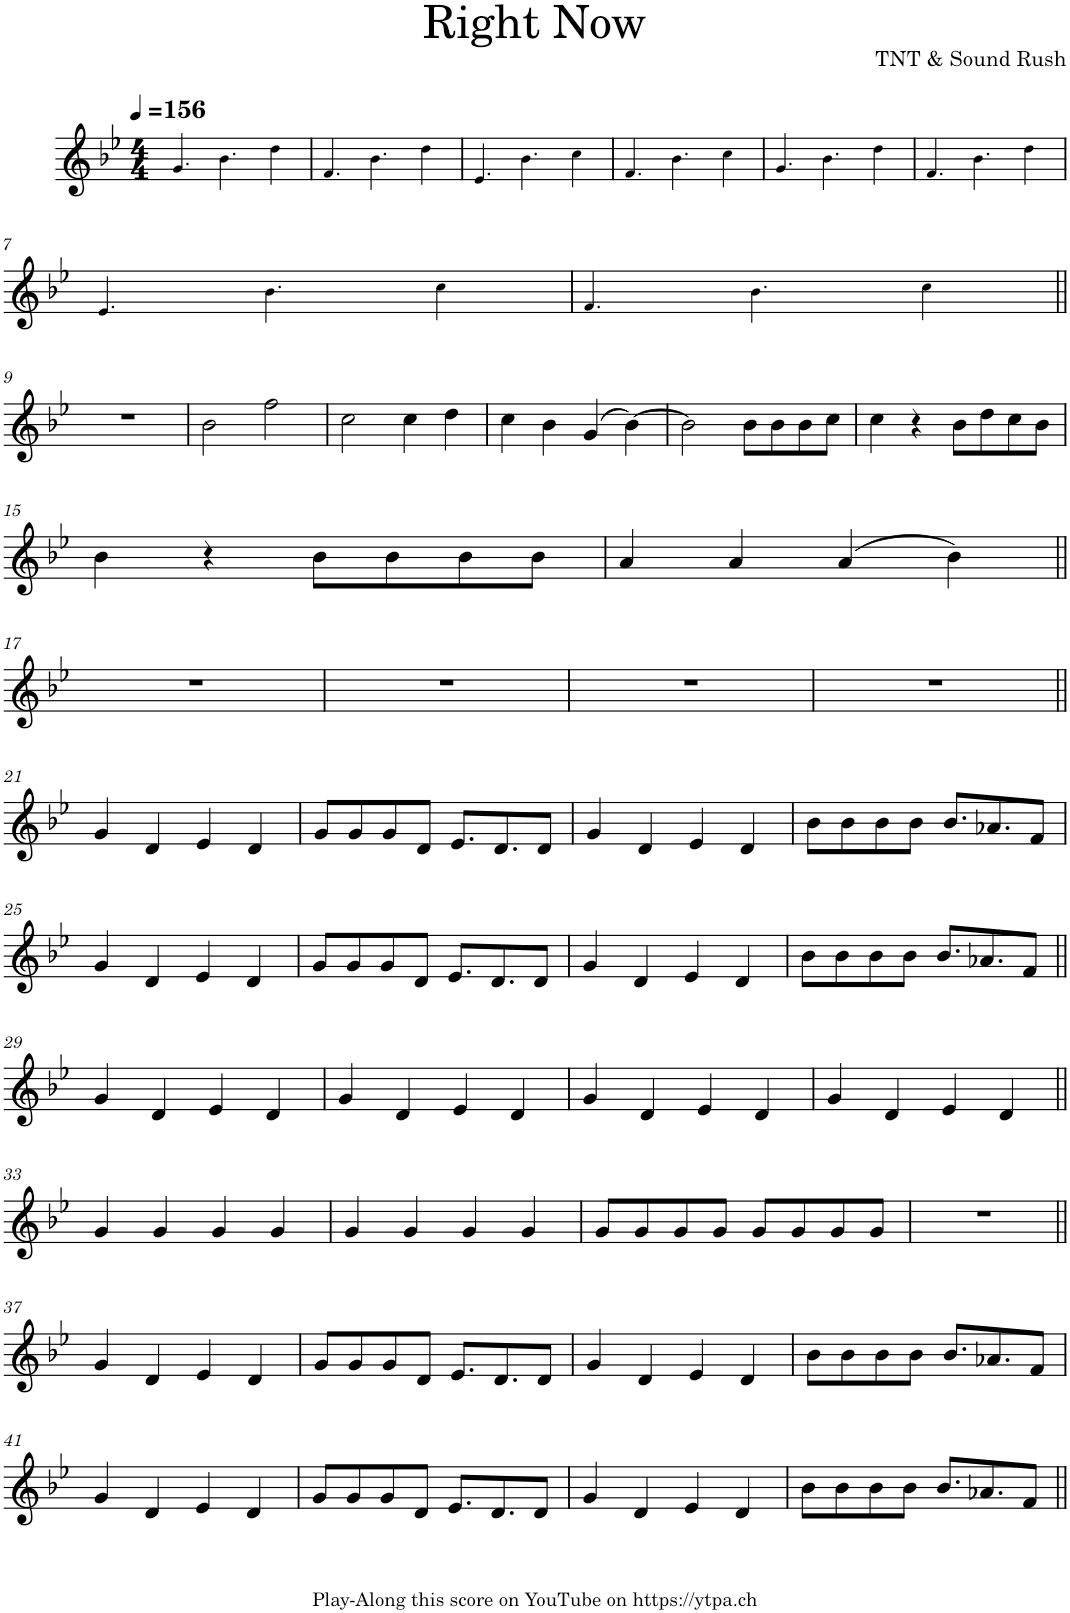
**kern
*part1
*staff1
*I"Piano
*I'Pno.
*clefG2
*k[b-e-]
*M4/4
*MM156
=1
4.g!/
4.b-!\
4dd!\
=2
4.f!/
4.b-!\
4dd!\
=3
4.e-!/
4.b-!\
4cc!\
=4
4.f!/
4.b-!\
4cc!\
=5
4.g!/
4.b-!\
4dd!\
=6
4.f!/
4.b-!\
4dd!\
!!LO:LB:g=z
=7
4.e-!/
4.b-!\
4cc!\
=8
4.f!/
4.b-!\
4cc!\
!!LO:LB:g=z
=9||
1r
=10
2b-\
2ff\
=11
2cc\
4cc\
4dd\
=12
4cc\
4b-\
(4g/
[4b-\)
=13
2b-\]
8b-\L
8b-\
8b-\
8cc\J
=14
4cc\
4r
8b-\L
8dd\
8cc\
8b-\J
!!LO:LB:g=z
=15
4b-\
4r
8b-\L
8b-\
8b-\
8b-\J
=16
4a/
4a/
(4a/
4b-\)
!!LO:LB:g=z
=17||
1r
=18
1r
=19
1r
=20
1r
!!LO:LB:g=z
=21||
4g/
4d/
4e-/
4d/
=22
8g/L
8g/
8g/
8d/J
8.e-/L
8.d/
8d/J
=23
4g/
4d/
4e-/
4d/
=24
8b-\L
8b-\
8b-\
8b-\J
8.b-/L
8.a-X/
8f/J
!!LO:LB:g=z
=25
4g/
4d/
4e-/
4d/
=26
8g/L
8g/
8g/
8d/J
8.e-/L
8.d/
8d/J
=27
4g/
4d/
4e-/
4d/
=28
8b-\L
8b-\
8b-\
8b-\J
8.b-/L
8.a-X/
8f/J
!!LO:LB:g=z
=29||
4g/
4d/
4e-/
4d/
=30
4g/
4d/
4e-/
4d/
=31
4g/
4d/
4e-/
4d/
=32
4g/
4d/
4e-/
4d/
!!LO:LB:g=z
=33||
4g/
4g/
4g/
4g/
=34
4g/
4g/
4g/
4g/
=35
8g/L
8g/
8g/
8g/J
8g/L
8g/
8g/
8g/J
=36
1r
!!LO:LB:g=z
=37||
4g/
4d/
4e-/
4d/
=38
8g/L
8g/
8g/
8d/J
8.e-/L
8.d/
8d/J
=39
4g/
4d/
4e-/
4d/
=40
8b-\L
8b-\
8b-\
8b-\J
8.b-/L
8.a-X/
8f/J
!!LO:LB:g=z
=41
4g/
4d/
4e-/
4d/
=42
8g/L
8g/
8g/
8d/J
8.e-/L
8.d/
8d/J
=43
4g/
4d/
4e-/
4d/
=44
8b-\L
8b-\
8b-\
8b-\J
8.b-/L
8.a-X/
8f/J
=||
*-
